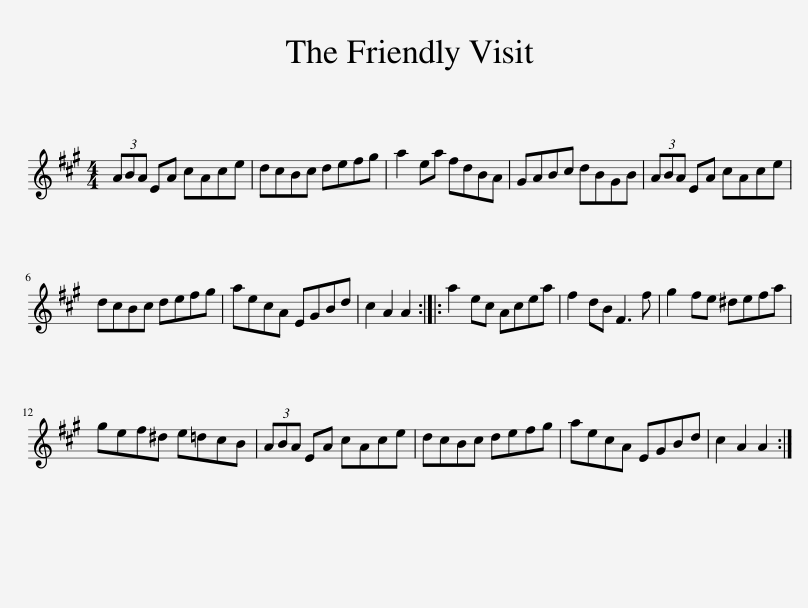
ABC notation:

X:1
L:1/8
M:4/4
I:linebreak $
K:A
V:1 treble
V:1
 (3ABA EA cAce | dcBc defg | a2 ea fdBA | GABc dBGB | (3ABA EA cAce |$ %5
 dcBc defg | aecA EGBd | c2 A2 A2 :: a2 ec Acea | f2 dB F3 f | %10
 g2 fe ^defa |$ gef^d e=dcB | (3ABA EA cAce | dcBc defg | aecA EGBd | %15
 c2 A2 A2 :| %16
